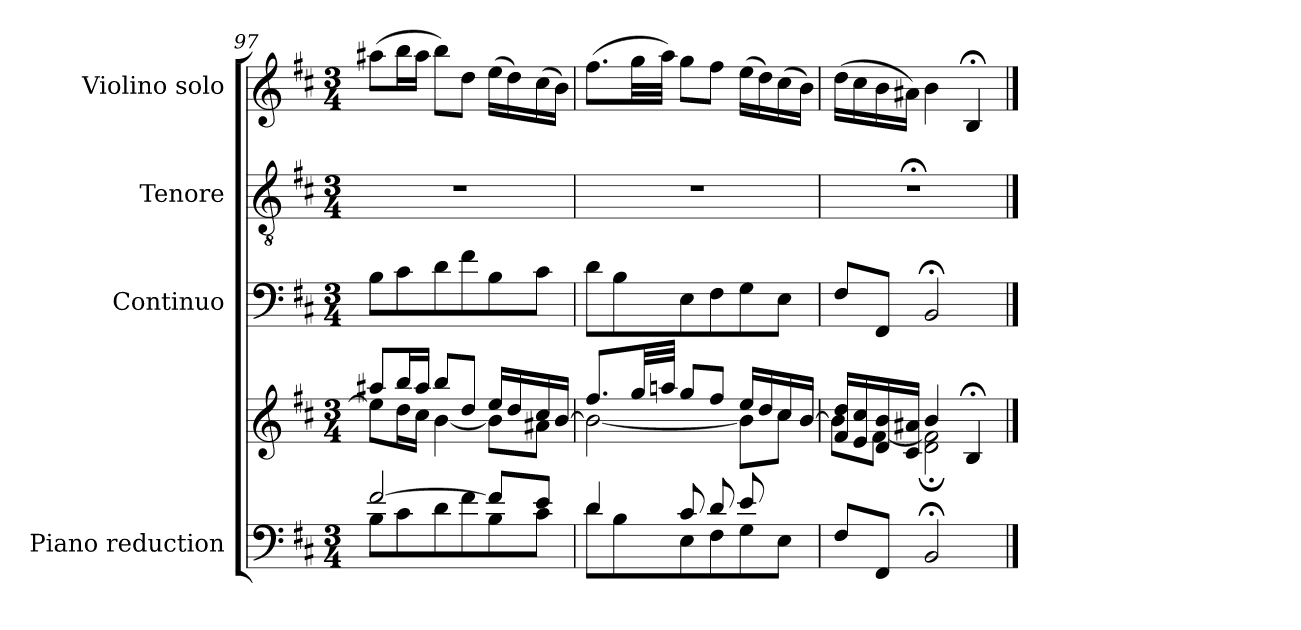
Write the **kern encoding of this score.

**kern	**kern	**kern	**kern	**kern
*part4	*part4	*part3	*part2	*part1
*staff5	*staff4	*staff3	*staff2	*staff1
*I"Piano reduction	*	*I"Continuo	*I"Tenore	*I"Violino solo
*I'Pno	*	*	*	*I'Vln
*clefF4	*clefG2	*clefF4	*clefGv2	*clefG2
*k[f#c#]	*k[f#c#]	*k[f#c#]	*k[f#c#]	*k[f#c#]
*M3/4	*M3/4	*M3/4	*M3/4	*M3/4
=97	=97	=97	=97	=97
*^	*^	*	*	*
[2f#/	8B\L	8aa#X/L	8ee\L]	8B\L	2.r	(>8aa#X\L
.	8c#\	16bb/L	16dd\L	8c#\	.	16bb\L
.	.	16aa#/JJ	16cc#\JJ	.	.	16aa#\JJ
.	8d\	8bb/L	[4b\	8d\	.	8bb\L)
.	8f#\	8dd/J	.	8f#\	.	8dd\J
8f#/L]	8B\	16ee/LL	8b\L]	8B\	.	(>16ee\LL
.	.	16dd/	.	.	.	16dd\)
8e/J	8c#\J	16cc#/	8a#X\J	8c#\J	.	(>16cc#\
.	.	[16b/JJ	.	.	.	16b\JJ)
=98	=98	=98	=98	=98	=98	=98
*	*	*	*^	*	*	*
4d/	8d\L	8.ff#/L	2b\_	8ryy	8d\L	2.r	(>8.ff#\L
*	*	*	*v	*v	*	*	*
.	8B\	.	.	8B\	.	.
.	.	32gg/LL	.	.	.	32gg\LL
.	.	32aan/JJJ	.	.	.	32aa\JJJ)
8c#/L	8E\	8gg/L	.	8E\	.	8gg\L
8d/	8F#\	8ff#/J	.	8F#\	.	8ff#\J
8e/	8G\	16ee/LL	8b\L]	8G\	.	(>16ee\LL
.	.	16dd/	.	.	.	16dd\)
*	*	*	*^	*	*	*
8ryy	8E\J	16cc#/	8cc#\J	8g\J	8E\J	.	(>16cc#\
.	.	[16b/JJ	.	.	.	.	16b\JJ)
*v	*v	*	*	*	*	*	*
*	*	*v	*v	*	*	*
=99	=99	=99	=99	=99	=99
8F#/L	16f#/ 16dd/LL	8b\L]	8F#/L	2.r;<	(>16dd\LL
.	16e/ 16cc#/	.	.	.	16cc#\
8FF#/J	16d/ 16b/	[8f#\J	8FF#/J	.	16b\
.	16c#/ 16a#X/JJ	.	.	.	16a#X\JJ)
2BB;/	4b/	2d\; 2f#\];	2BB;</	.	4b\
.	4B;</	.	.	.	4B;</
*	*v	*v	*	*	*
==	==	==	==	==
*-	*-	*-	*-	*-
